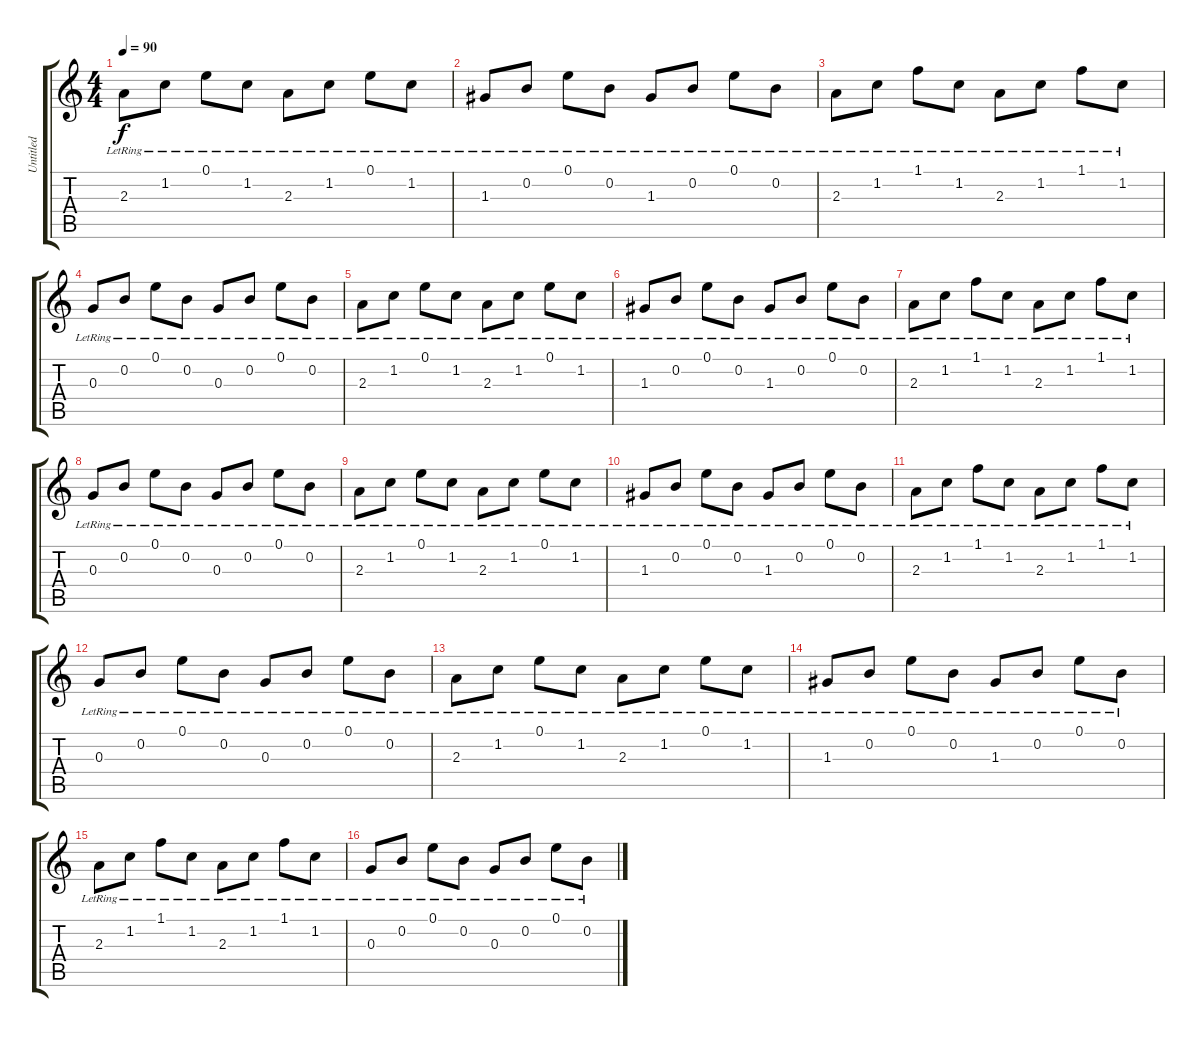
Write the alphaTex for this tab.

\track ("Untitled" "Untitled") {instrument acousticguitarnylon}
\staff {score tabs}
\tuning (E4 B3 G3 D3 A2 E2) {hide}
\ts (4 4)
\tempo 90
\clef g2
\ks c
2.3{lr}.8{dy f} 1.2{lr}.8 0.1{lr}.8 1.2{lr}.8 2.3{lr}.8 1.2{lr}.8 0.1{lr}.8 1.2{lr}.8 |
1.3{lr}.8 0.2{lr}.8 0.1{lr}.8 0.2{lr}.8 1.3{lr}.8 0.2{lr}.8 0.1{lr}.8 0.2{lr}.8 |
2.3{lr}.8 1.2{lr}.8 1.1{lr}.8 1.2{lr}.8 2.3{lr}.8 1.2{lr}.8 1.1{lr}.8 1.2{lr}.8 |
0.3{lr}.8 0.2{lr}.8 0.1{lr}.8 0.2{lr}.8 0.3{lr}.8 0.2{lr}.8 0.1{lr}.8 0.2{lr}.8 |
2.3{lr}.8 1.2{lr}.8 0.1{lr}.8 1.2{lr}.8 2.3{lr}.8 1.2{lr}.8 0.1{lr}.8 1.2{lr}.8 |
1.3{lr}.8 0.2{lr}.8 0.1{lr}.8 0.2{lr}.8 1.3{lr}.8 0.2{lr}.8 0.1{lr}.8 0.2{lr}.8 |
2.3{lr}.8 1.2{lr}.8 1.1{lr}.8 1.2{lr}.8 2.3{lr}.8 1.2{lr}.8 1.1{lr}.8 1.2{lr}.8 |
0.3{lr}.8 0.2{lr}.8 0.1{lr}.8 0.2{lr}.8 0.3{lr}.8 0.2{lr}.8 0.1{lr}.8 0.2{lr}.8 |
2.3{lr}.8 1.2{lr}.8 0.1{lr}.8 1.2{lr}.8 2.3{lr}.8 1.2{lr}.8 0.1{lr}.8 1.2{lr}.8 |
1.3{lr}.8 0.2{lr}.8 0.1{lr}.8 0.2{lr}.8 1.3{lr}.8 0.2{lr}.8 0.1{lr}.8 0.2{lr}.8 |
2.3{lr}.8 1.2{lr}.8 1.1{lr}.8 1.2{lr}.8 2.3{lr}.8 1.2{lr}.8 1.1{lr}.8 1.2{lr}.8 |
0.3{lr}.8 0.2{lr}.8 0.1{lr}.8 0.2{lr}.8 0.3{lr}.8 0.2{lr}.8 0.1{lr}.8 0.2{lr}.8 |
2.3{lr}.8 1.2{lr}.8 0.1{lr}.8 1.2{lr}.8 2.3{lr}.8 1.2{lr}.8 0.1{lr}.8 1.2{lr}.8 |
1.3{lr}.8 0.2{lr}.8 0.1{lr}.8 0.2{lr}.8 1.3{lr}.8 0.2{lr}.8 0.1{lr}.8 0.2{lr}.8 |
2.3{lr}.8 1.2{lr}.8 1.1{lr}.8 1.2{lr}.8 2.3{lr}.8 1.2{lr}.8 1.1{lr}.8 1.2{lr}.8 |
0.3{lr}.8 0.2{lr}.8 0.1{lr}.8 0.2{lr}.8 0.3{lr}.8 0.2{lr}.8 0.1{lr}.8 0.2{lr}.8
